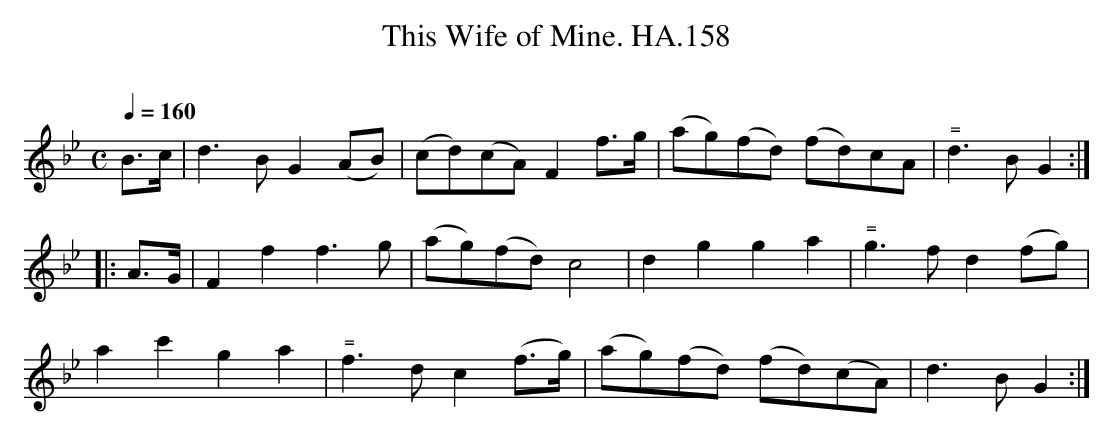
X:1
T:This Wife of Mine. HA.158
M:C
L:1/8
Q:1/4=160
O:
K:Gmin
B>c|d3B G2 (AB)|(cd)(cA) F2 f>g|(ag)(fd) (fd)cA|"^="d3B G2:|
|:A>G|F2f2 f3g|(ag)(fd) c4|d2g2 g2a2|"^="g3f d2 (fg)|
a2c'2 g2a2|"^="f3d c2 (f>g)|(ag)(fd) (fd)(cA)|d3B G2:|
